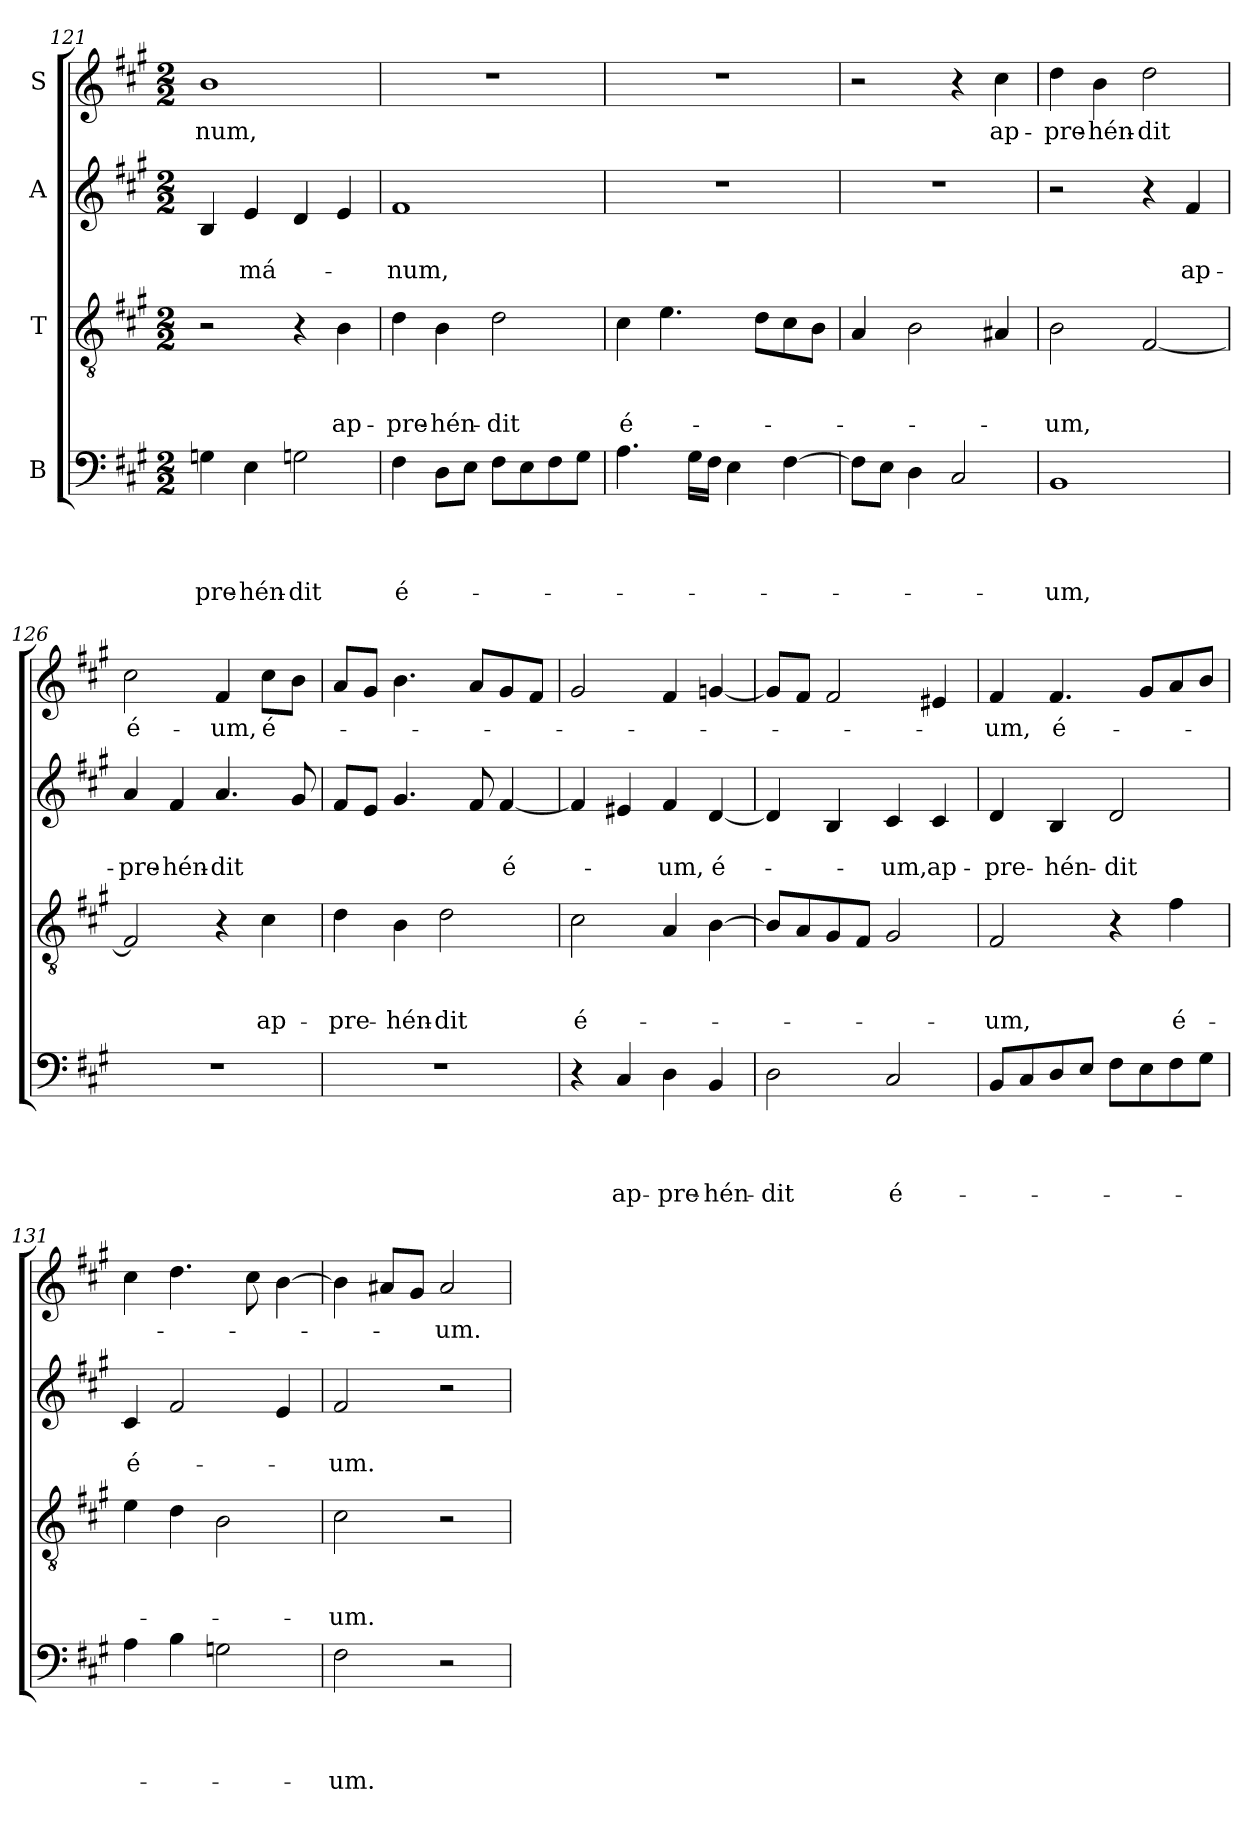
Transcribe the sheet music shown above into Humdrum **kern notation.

**kern	**text	**text	**text	**text	**kern	**text	**text	**text	**kern	**text	**text	**kern	**text
*part4	*part4	*part4	*part4	*part4	*part3	*part3	*part3	*part3	*part2	*part2	*part2	*part1	*part1
*staff4	*staff4	*staff4	*staff4	*staff4	*staff3	*staff3	*staff3	*staff3	*staff2	*staff2	*staff2	*staff1	*staff1
*I"B	*	*	*	*	*I"T	*	*	*	*I"A	*	*	*I"S	*
*clefF4	*	*	*	*	*clefGv2	*	*	*	*clefG2	*	*	*clefG2	*
*k[f#c#g#]	*	*	*	*	*k[f#c#g#]	*	*	*	*k[f#c#g#]	*	*	*k[f#c#g#]	*
*A:	*	*	*	*	*A:	*	*	*	*A:	*	*	*A:	*
*M2/2	*	*	*	*	*M2/2	*	*	*	*M2/2	*	*	*M2/2	*
=121	=121	=121	=121	=121	=121	=121	=121	=121	=121	=121	=121	=121	=121
!	!	!	!	!LO:LY:b	!	!	!	!	!	!	!	!	!LO:LY:b
4Gn\	.	.	.	-pre-	2r	.	.	.	4B/	.	.	1b	-num,
!	!	!	!	!LO:LY:b	!	!	!	!	!	!	!LO:LY:b	!	!
4E\	.	.	.	-hén-	.	.	.	.	4e/	.	má-	.	.
!	!	!	!	!LO:LY:b	!	!	!	!	!	!	!	!	!
2Gni\	.	.	.	-dit	4r	.	.	.	4d/	.	.	.	.
!	!	!	!	!	!	!	!	!LO:LY:b	!	!	!	!	!
.	.	.	.	.	4B\	.	.	ap-	4e/	.	.	.	.
=122	=122	=122	=122	=122	=122	=122	=122	=122	=122	=122	=122	=122	=122
!	!	!	!	!LO:LY:b	!	!	!	!LO:LY:b	!	!	!LO:LY:b	!	!
4F#\	.	.	.	é-	4d\	.	.	-pre-	1f#	.	-num,	1r	.
!	!	!	!	!	!	!	!	!LO:LY:b	!	!	!	!	!
8D\L	.	.	.	.	4B\	.	.	-hén-	.	.	.	.	.
8E\J	.	.	.	.	.	.	.	.	.	.	.	.	.
!	!	!	!	!	!	!	!	!LO:LY:b	!	!	!	!	!
8F#\L	.	.	.	.	2d\	.	.	-dit	.	.	.	.	.
8E\	.	.	.	.	.	.	.	.	.	.	.	.	.
8F#\	.	.	.	.	.	.	.	.	.	.	.	.	.
8G#i\J	.	.	.	.	.	.	.	.	.	.	.	.	.
=123	=123	=123	=123	=123	=123	=123	=123	=123	=123	=123	=123	=123	=123
!	!	!	!	!	!	!	!	!LO:LY:b	!	!	!	!	!
4.A\	.	.	.	.	4c#\	.	.	é-	1r	.	.	1r	.
.	.	.	.	.	4.e\	.	.	.	.	.	.	.	.
16G#\LL	.	.	.	.	.	.	.	.	.	.	.	.	.
16F#\JJ	.	.	.	.	.	.	.	.	.	.	.	.	.
4E\	.	.	.	.	.	.	.	.	.	.	.	.	.
.	.	.	.	.	8d\L	.	.	.	.	.	.	.	.
[4F#\	.	.	.	.	8c#\	.	.	.	.	.	.	.	.
.	.	.	.	.	8B\J	.	.	.	.	.	.	.	.
!!LO:LB:g=z
=124	=124	=124	=124	=124	=124	=124	=124	=124	=124	=124	=124	=124	=124
8F#\L]	.	.	.	.	4A/	.	.	.	1r	.	.	2r	.
8E\J	.	.	.	.	.	.	.	.	.	.	.	.	.
4D\	.	.	.	.	2B\	.	.	.	.	.	.	.	.
2C#/	.	.	.	.	.	.	.	.	.	.	.	4r	.
!	!	!	!	!	!	!	!	!	!	!	!	!	!LO:LY:b
.	.	.	.	.	4A#i/	.	.	.	.	.	.	4cc#\	ap-
=125	=125	=125	=125	=125	=125	=125	=125	=125	=125	=125	=125	=125	=125
!	!	!	!	!LO:LY:b	!	!	!	!LO:LY:b	!	!	!	!	!LO:LY:b
1BB	.	.	.	-um,	2B\	.	.	-um,	2r	.	.	4dd\	-pre-
!	!	!	!	!	!	!	!	!	!	!	!	!	!LO:LY:b
.	.	.	.	.	.	.	.	.	.	.	.	4b\	-hén-
!	!	!	!	!	!	!	!	!	!	!	!	!	!LO:LY:b
.	.	.	.	.	[2F#/	.	.	.	4r	.	.	2dd\	-dit
!	!	!	!	!	!	!	!	!	!	!	!LO:LY:b	!	!
.	.	.	.	.	.	.	.	.	4f#/	.	ap-	.	.
=126	=126	=126	=126	=126	=126	=126	=126	=126	=126	=126	=126	=126	=126
!	!	!	!	!	!	!	!	!	!	!	!LO:LY:b	!	!LO:LY:b
1r	.	.	.	.	2F#/]	.	.	.	4a/	.	-pre-	2cc#\	é-
!	!	!	!	!	!	!	!	!	!	!	!LO:LY:b	!	!
.	.	.	.	.	.	.	.	.	4f#/	.	-hén-	.	.
!	!	!	!	!	!	!	!	!	!	!	!LO:LY:b	!	!LO:LY:b
.	.	.	.	.	4r	.	.	.	4.a/	.	-dit	4f#/	-um,
!	!	!	!	!	!	!	!	!LO:LY:b	!	!	!	!	!LO:LY:b
.	.	.	.	.	4c#\	.	.	ap-	.	.	.	8cc#\L	é-
.	.	.	.	.	.	.	.	.	8g#/	.	.	8b\J	.
=127	=127	=127	=127	=127	=127	=127	=127	=127	=127	=127	=127	=127	=127
!	!	!	!	!	!	!	!	!LO:LY:b	!	!	!	!	!
1r	.	.	.	.	4d\	.	.	-pre-	8f#/L	.	.	8a/L	.
.	.	.	.	.	.	.	.	.	8e/J	.	.	8g#/J	.
!	!	!	!	!	!	!	!	!LO:LY:b	!	!	!	!	!
.	.	.	.	.	4B\	.	.	-hén-	4.g#/	.	.	4.b\	.
!	!	!	!	!	!	!	!	!LO:LY:b	!	!	!	!	!
.	.	.	.	.	2d\	.	.	-dit	.	.	.	.	.
.	.	.	.	.	.	.	.	.	8f#/	.	.	8a/L	.
!	!	!	!	!	!	!	!	!	!	!	!LO:LY:b	!	!
.	.	.	.	.	.	.	.	.	[4f#/	.	é-	8g#/	.
.	.	.	.	.	.	.	.	.	.	.	.	8f#/J	.
=128	=128	=128	=128	=128	=128	=128	=128	=128	=128	=128	=128	=128	=128
!	!	!	!	!	!	!	!	!LO:LY:b	!	!	!	!	!
4r	.	.	.	.	2c#\	.	.	é-	4f#/]	.	.	2g#/	.
!	!	!	!	!LO:LY:b	!	!	!	!	!	!	!	!	!
4C#/	.	.	.	ap-	.	.	.	.	4e#i/	.	.	.	.
!	!	!	!	!LO:LY:b	!	!	!	!	!	!	!LO:LY:b	!	!
4D\	.	.	.	-pre-	4A/	.	.	.	4f#/	.	-um,	4f#/	.
!	!	!	!	!LO:LY:b	!	!	!	!	!	!	!LO:LY:b	!	!
4BB/	.	.	.	-hén-	[4B\	.	.	.	[4d/	.	é-	[4gni/	.
!!LO:PB:g=z
=129	=129	=129	=129	=129	=129	=129	=129	=129	=129	=129	=129	=129	=129
!	!	!	!	!LO:LY:b	!	!	!	!	!	!	!	!	!
2D\	.	.	.	-dit	8B/L]	.	.	.	4d/]	.	.	8g/L]	.
.	.	.	.	.	8A/	.	.	.	.	.	.	8f#/J	.
.	.	.	.	.	8G#/	.	.	.	4B/	.	.	2f#/	.
.	.	.	.	.	8F#/J	.	.	.	.	.	.	.	.
!	!	!	!	!LO:LY:b	!	!	!	!	!	!	!LO:LY:b	!	!
2C#/	.	.	.	é-	2G#/	.	.	.	4c#/	.	-um,	.	.
!	!	!	!	!	!	!	!	!	!	!	!LO:LY:b	!	!
.	.	.	.	.	.	.	.	.	4c#/	.	ap-	4e#i/	.
=130	=130	=130	=130	=130	=130	=130	=130	=130	=130	=130	=130	=130	=130
!	!	!	!	!	!	!	!	!LO:LY:b	!	!	!LO:LY:b	!	!LO:LY:b
8BB/L	.	.	.	.	2F#/	.	.	-um,	4d/	.	-pre-	4f#/	-um,
8C#/	.	.	.	.	.	.	.	.	.	.	.	.	.
!	!	!	!	!	!	!	!	!	!	!	!LO:LY:b	!	!LO:LY:b
8D/	.	.	.	.	.	.	.	.	4B/	.	-hén-	4.f#/	é-
8E/J	.	.	.	.	.	.	.	.	.	.	.	.	.
!	!	!	!	!	!	!	!	!	!	!	!LO:LY:b	!	!
8F#\L	.	.	.	.	4r	.	.	.	2d/	.	-dit	.	.
8E\	.	.	.	.	.	.	.	.	.	.	.	8g#/L	.
!	!	!	!	!	!	!	!	!LO:LY:b	!	!	!	!	!
8F#\	.	.	.	.	4f#\	.	.	é-	.	.	.	8a/	.
8G#\J	.	.	.	.	.	.	.	.	.	.	.	8b/J	.
=131	=131	=131	=131	=131	=131	=131	=131	=131	=131	=131	=131	=131	=131
!	!	!	!	!	!	!	!	!	!	!	!LO:LY:b	!	!
4A\	.	.	.	.	4e\	.	.	.	4c#/	.	é-	4cc#\	.
4B\	.	.	.	.	4d\	.	.	.	2f#/	.	.	4.dd\	.
2Gni\	.	.	.	.	2B\	.	.	.	.	.	.	.	.
.	.	.	.	.	.	.	.	.	.	.	.	8cc#\	.
.	.	.	.	.	.	.	.	.	4e/	.	.	[4b\	.
=132	=132	=132	=132	=132	=132	=132	=132	=132	=132	=132	=132	=132	=132
!	!	!	!	!LO:LY:b	!	!	!	!LO:LY:b	!	!	!LO:LY:b	!	!
2F#\	.	.	.	-um.	2c#\	.	.	-um.	2f#/	.	-um.	4b\]	.
.	.	.	.	.	.	.	.	.	.	.	.	8a#i/L	.
.	.	.	.	.	.	.	.	.	.	.	.	8g#/J	.
!	!	!	!	!	!	!	!	!	!	!	!	!	!LO:LY:b
2r	.	.	.	.	2r	.	.	.	2r	.	.	2a#i/	-um.
=	=	=	=	=	=	=	=	=	=	=	=	=	=
*-	*-	*-	*-	*-	*-	*-	*-	*-	*-	*-	*-	*-	*-
